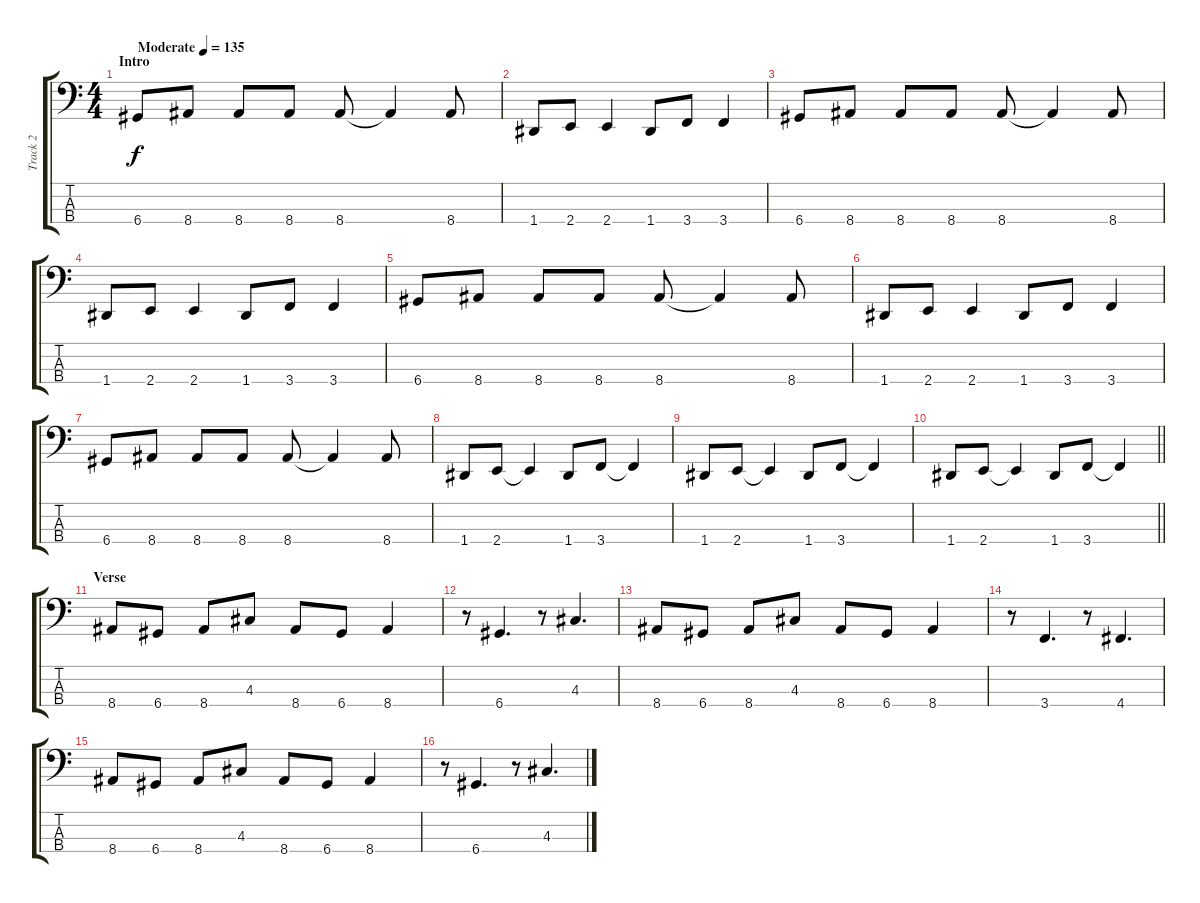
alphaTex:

\track ("Track 2" "Track 2") {instrument electricbasspick}
\staff {score tabs}
\tuning (G2 D2 A1 D1) {hide}
\ts (4 4)
\section ("" "Intro")
\tempo (135 "Moderate")
\clef f4
\ks c
6.4.8{dy f instrument electricbasspick} 8.4.8 8.4.8 8.4.8 8.4.8 8.4{t}.4 8.4.8 |
1.4.8 2.4.8 2.4.4 1.4.8 3.4.8 3.4.4 |
6.4.8 8.4.8 8.4.8 8.4.8 8.4.8 8.4{t}.4 8.4.8 |
1.4.8 2.4.8 2.4.4 1.4.8 3.4.8 3.4.4 |
6.4.8 8.4.8 8.4.8 8.4.8 8.4.8 8.4{t}.4 8.4.8 |
1.4.8 2.4.8 2.4.4 1.4.8 3.4.8 3.4.4 |
6.4.8 8.4.8 8.4.8 8.4.8 8.4.8 8.4{t}.4 8.4.8 |
1.4.8 2.4.8 2.4{t}.4 1.4.8 3.4.8 3.4{t}.4 |
1.4.8 2.4.8 2.4{t}.4 1.4.8 3.4.8 3.4{t}.4 |
\barLineRight lightlight
1.4.8 2.4.8 2.4{t}.4 1.4.8 3.4.8 3.4{t}.4 |
\section ("" "Verse")
8.4.8 6.4.8 8.4.8 4.3.8 8.4.8 6.4.8 8.4.4 |
r.8 6.4.4{d} r.8 4.3.4{d} |
8.4.8 6.4.8 8.4.8 4.3.8 8.4.8 6.4.8 8.4.4 |
r.8 3.4.4{d} r.8 4.4.4{d} |
8.4.8 6.4.8 8.4.8 4.3.8 8.4.8 6.4.8 8.4.4 |
r.8 6.4.4{d} r.8 4.3.4{d}
